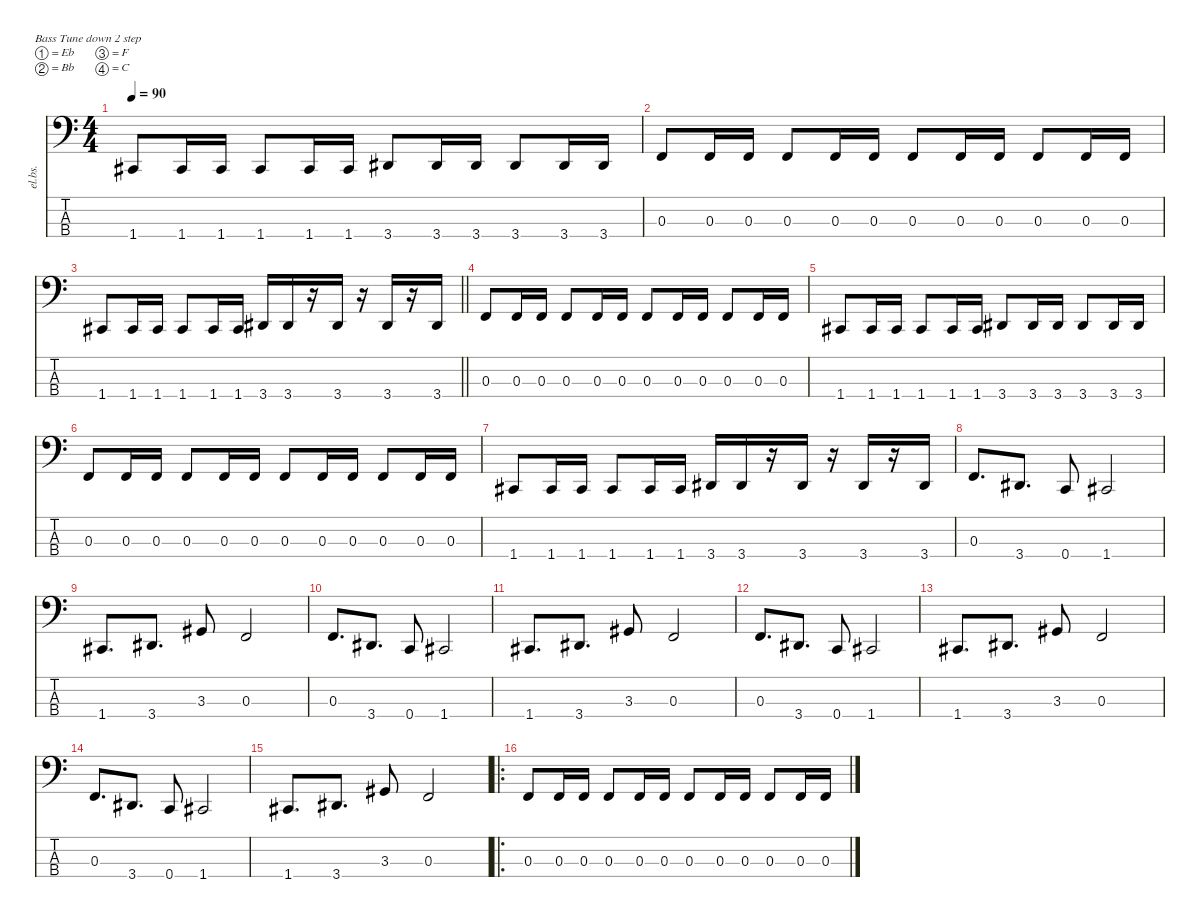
\defaultSystemsLayout 4
\hideDynamics
\bracketExtendMode nobrackets
\otherSystemsTrackNameOrientation horizontal
\track ("bass" "el.bs.") {instrument electricbassfinger}
\staff {score tabs}
\tuning (Eb2 Bb1 F1 C1)
\ts (4 4)
\tempo 90
\clef f4
\ks c
1.4{acc #}.8{dy f beam Up} 1.4{acc #}.16{beam Up} 1.4{acc #}.16{beam Up} 1.4{acc #}.8{beam Up} 1.4{acc #}.16{beam Up} 1.4{acc #}.16{beam Up} 3.4{acc #}.8{beam Up} 3.4{acc #}.16{beam Up} 3.4{acc #}.16{beam Up} 3.4{acc #}.8{beam Up} 3.4{acc #}.16{beam Up} 3.4{acc #}.16{beam Up} |
0.3.8{beam Up} 0.3.16{beam Up} 0.3.16{beam Up} 0.3.8{beam Up} 0.3.16{beam Up} 0.3.16{beam Up} 0.3.8{beam Up} 0.3.16{beam Up} 0.3.16{beam Up} 0.3.8{beam Up} 0.3.16{beam Up} 0.3.16{beam Up} |
\barLineRight lightlight
1.4{acc #}.8{beam Up} 1.4{acc #}.16{beam Up} 1.4{acc #}.16{beam Up} 1.4{acc #}.8{beam Up} 1.4{acc #}.16{beam Up} 1.4{acc #}.16{beam Up} 3.4{acc #}.16{beam Up} 3.4{acc #}.16{beam Up} r.16{beam Up} 3.4{acc #}.16{beam Up} r.16{beam Up} 3.4{acc #}.16{beam Up} r.16{beam Up} 3.4{acc #}.16{beam Up} |
0.3.8{beam Up} 0.3.16{beam Up} 0.3.16{beam Up} 0.3.8{beam Up} 0.3.16{beam Up} 0.3.16{beam Up} 0.3.8{beam Up} 0.3.16{beam Up} 0.3.16{beam Up} 0.3.8{beam Up} 0.3.16{beam Up} 0.3.16{beam Up} |
1.4{acc #}.8{beam Up} 1.4{acc #}.16{beam Up} 1.4{acc #}.16{beam Up} 1.4{acc #}.8{beam Up} 1.4{acc #}.16{beam Up} 1.4{acc #}.16{beam Up} 3.4{acc #}.8{beam Up} 3.4{acc #}.16{beam Up} 3.4{acc #}.16{beam Up} 3.4{acc #}.8{beam Up} 3.4{acc #}.16{beam Up} 3.4{acc #}.16{beam Up} |
0.3.8{beam Up} 0.3.16{beam Up} 0.3.16{beam Up} 0.3.8{beam Up} 0.3.16{beam Up} 0.3.16{beam Up} 0.3.8{beam Up} 0.3.16{beam Up} 0.3.16{beam Up} 0.3.8{beam Up} 0.3.16{beam Up} 0.3.16{beam Up} |
1.4{acc #}.8{beam Up} 1.4{acc #}.16{beam Up} 1.4{acc #}.16{beam Up} 1.4{acc #}.8{beam Up} 1.4{acc #}.16{beam Up} 1.4{acc #}.16{beam Up} 3.4{acc #}.16{beam Up} 3.4{acc #}.16{beam Up} r.16{beam Up} 3.4{acc #}.16{beam Up} r.16{beam Up} 3.4{acc #}.16{beam Up} r.16{beam Up} 3.4{acc #}.16{beam Up} |
0.3.8{d beam Up} 3.4{acc #}.8{d beam Up} 0.4.8{beam Up} 1.4{acc #}.2{beam Up} |
1.4{acc #}.8{d beam Up} 3.4{acc #}.8{d beam Up} 3.3{acc #}.8{beam Up} 0.3.2{beam Up} |
0.3.8{d beam Up} 3.4{acc #}.8{d beam Up} 0.4.8{beam Up} 1.4{acc #}.2{beam Up} |
1.4{acc #}.8{d beam Up} 3.4{acc #}.8{d beam Up} 3.3{acc #}.8{beam Up} 0.3.2{beam Up} |
0.3.8{d beam Up} 3.4{acc #}.8{d beam Up} 0.4.8{beam Up} 1.4{acc #}.2{beam Up} |
1.4{acc #}.8{d beam Up} 3.4{acc #}.8{d beam Up} 3.3{acc #}.8{beam Up} 0.3.2{beam Up} |
0.3.8{d beam Up} 3.4{acc #}.8{d beam Up} 0.4.8{beam Up} 1.4{acc #}.2{beam Up} |
1.4{acc #}.8{d beam Up} 3.4{acc #}.8{d beam Up} 3.3{acc #}.8{beam Up} 0.3.2{beam Up} |
\ro
0.3.8{beam Up} 0.3.16{beam Up} 0.3.16{beam Up} 0.3.8{beam Up} 0.3.16{beam Up} 0.3.16{beam Up} 0.3.8{beam Up} 0.3.16{beam Up} 0.3.16{beam Up} 0.3.8{beam Up} 0.3.16{beam Up} 0.3.16{beam Up}
